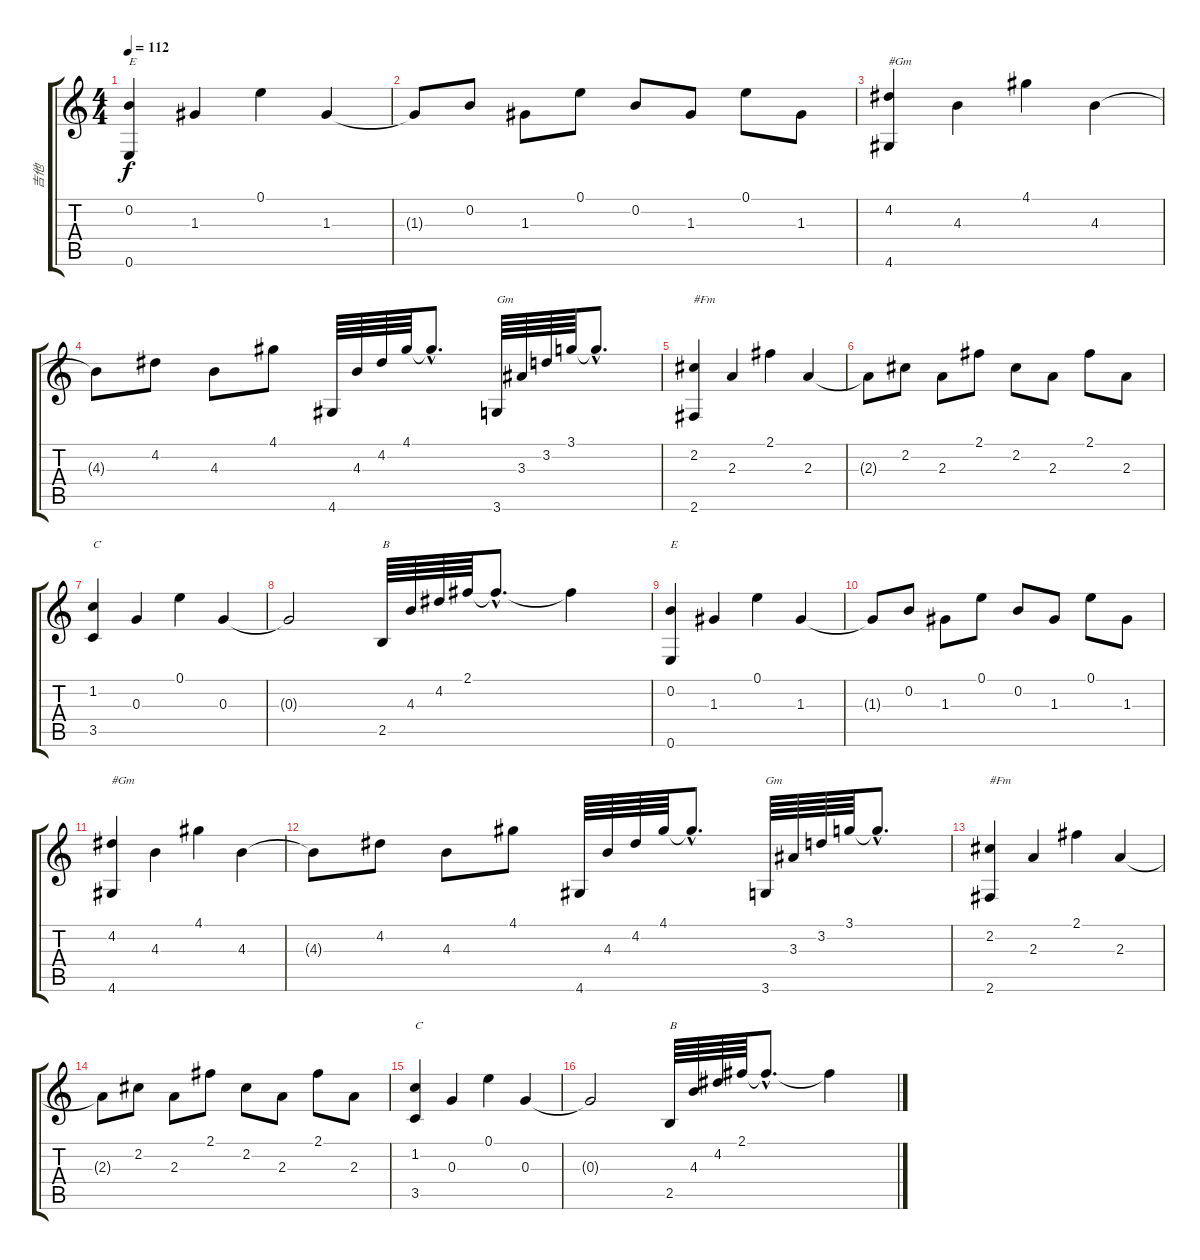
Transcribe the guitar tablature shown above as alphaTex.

\track ("吉他" "吉他") {instrument acousticguitarsteel}
\staff {score tabs}
\tuning (E4 B3 G3 D3 A2 E2) {hide}
\ts (4 4)
\tempo 112
\clef g2
\ks c
(0.2 0.6).4{txt "E" dy f} 1.3.4 0.1.4 1.3.4 |
1.3{t}.8 0.2.8 1.3.8 0.1.8 0.2.8 1.3.8 0.1.8 1.3.8 |
(4.2 4.6).4{txt "#Gm"} 4.3.4 4.1.4 4.3.4 |
4.3{t}.8 4.2.8 4.3.8 4.1.8 4.6.64 4.3.64 4.2.64 4.1.64 4.1{hac t}.8{d} 3.6.64{txt "Gm"} 3.3.64 3.2.64 3.1.64 3.1{hac t}.8{d} |
(2.2 2.6).4{txt "#Fm"} 2.3.4 2.1.4 2.3.4 |
2.3{t}.8 2.2.8 2.3.8 2.1.8 2.2.8 2.3.8 2.1.8 2.3.8 |
(1.2 3.5).4{txt "C"} 0.3.4 0.1.4 0.3.4 |
0.3{t}.2 2.5.64{txt "B"} 4.3.64 4.2.64 2.1.64 2.1{hac t}.8{d} 2.1{t}.4 |
(0.2 0.6).4{txt "E"} 1.3.4 0.1.4 1.3.4 |
1.3{t}.8 0.2.8 1.3.8 0.1.8 0.2.8 1.3.8 0.1.8 1.3.8 |
(4.2 4.6).4{txt "#Gm"} 4.3.4 4.1.4 4.3.4 |
4.3{t}.8 4.2.8 4.3.8 4.1.8 4.6.64 4.3.64 4.2.64 4.1.64 4.1{hac t}.8{d} 3.6.64{txt "Gm"} 3.3.64 3.2.64 3.1.64 3.1{hac t}.8{d} |
(2.2 2.6).4{txt "#Fm"} 2.3.4 2.1.4 2.3.4 |
2.3{t}.8 2.2.8 2.3.8 2.1.8 2.2.8 2.3.8 2.1.8 2.3.8 |
(1.2 3.5).4{txt "C"} 0.3.4 0.1.4 0.3.4 |
0.3{t}.2 2.5.64{txt "B"} 4.3.64 4.2.64 2.1.64 2.1{hac t}.8{d} 2.1{t}.4
